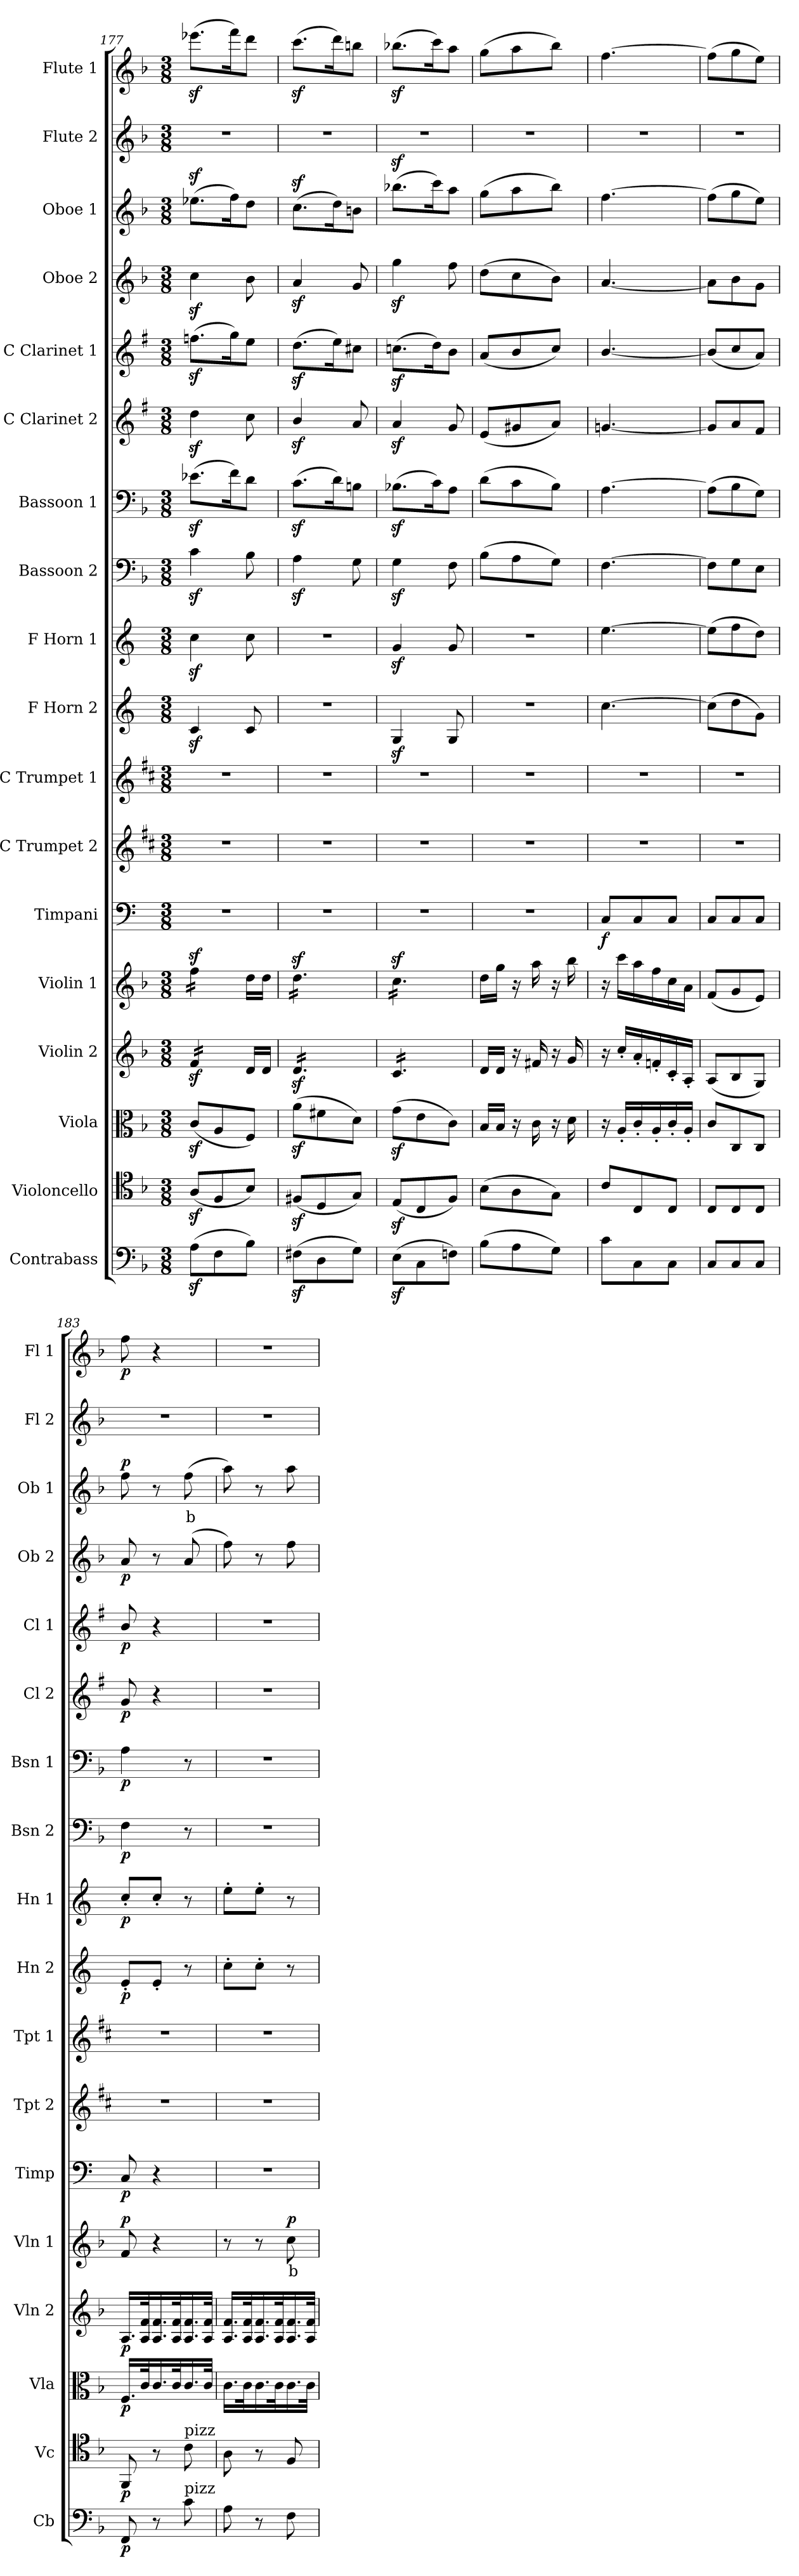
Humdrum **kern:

**kern	**dynam	**kern	**dynam	**kern	**dynam	**kern	**dynam	**kern	**text	**dynam	**kern	**dynam	**kern	**kern	**kern	**dynam	**kern	**dynam	**kern	**dynam	**kern	**dynam	**kern	**dynam	**kern	**dynam	**kern	**dynam	**kern	**text	**dynam	**kern	**kern	**dynam
*part18	*part18	*part17	*part17	*part16	*part16	*part15	*part15	*part14	*part14	*part14	*part13	*part13	*part12	*part11	*part10	*part10	*part9	*part9	*part8	*part8	*part7	*part7	*part6	*part6	*part5	*part5	*part4	*part4	*part3	*part3	*part3	*part2	*part1	*part1
*staff18	*staff18	*staff17	*staff17	*staff16	*staff16	*staff15	*staff15	*staff14	*staff14	*staff14	*staff13	*staff13	*staff12	*staff11	*staff10	*staff10	*staff9	*staff9	*staff8	*staff8	*staff7	*staff7	*staff6	*staff6	*staff5	*staff5	*staff4	*staff4	*staff3	*staff3	*staff3	*staff2	*staff1	*staff1
*I"Contrabass	*	*I"Violoncello	*	*I"Viola	*	*I"Violin 2	*	*I"Violin 1	*	*	*I"Timpani	*	*I"C Trumpet 2	*I"C Trumpet 1	*I"F Horn 2	*	*I"F Horn 1	*	*I"Bassoon 2	*	*I"Bassoon 1	*	*I"C Clarinet 2	*	*I"C Clarinet 1	*	*I"Oboe 2	*	*I"Oboe 1	*	*	*I"Flute 2	*I"Flute 1	*
*I'Cb	*	*I'Vc	*	*I'Vla	*	*I'Vln 2	*	*I'Vln 1	*	*	*I'Timp	*	*I'Tpt 2	*I'Tpt 1	*I'Hn 2	*	*I'Hn 1	*	*I'Bsn 2	*	*I'Bsn 1	*	*I'Cl 2	*	*I'Cl 1	*	*I'Ob 2	*	*I'Ob 1	*	*	*I'Fl 2	*I'Fl 1	*
*clefF4	*	*clefC4	*	*clefC3	*	*clefG2	*	*clefG2	*	*	*clefF4	*	*clefG2	*clefG2	*clefG2	*	*clefG2	*	*clefF4	*	*clefF4	*	*clefG2	*	*clefG2	*	*clefG2	*	*clefG2	*	*	*clefG2	*clefG2	*
*ITrd7c12	*	*	*	*	*	*	*	*	*	*	*	*	*ITrd1c2	*ITrd1c2	*ITrd4c7	*	*ITrd4c7	*	*	*	*	*	*ITrd1c2	*	*ITrd1c2	*	*	*	*	*	*	*	*	*
*k[b-]	*	*k[b-]	*	*k[b-]	*	*k[b-]	*	*k[b-]	*	*	*k[]	*	*k[]	*k[]	*k[b-]	*	*k[b-]	*	*k[b-]	*	*k[b-]	*	*k[b-]	*	*k[b-]	*	*k[b-]	*	*k[b-]	*	*	*k[b-]	*k[b-]	*
*F:	*	*F:	*	*F:	*	*F:	*	*F:	*	*	*	*	*	*	*	*	*	*	*F:	*	*F:	*	*F:	*	*F:	*	*F:	*	*F:	*	*	*F:	*F:	*
*M3/8	*	*M3/8	*	*M3/8	*	*M3/8	*	*M3/8	*	*	*M3/8	*	*M3/8	*M3/8	*M3/8	*	*M3/8	*	*M3/8	*	*M3/8	*	*M3/8	*	*M3/8	*	*M3/8	*	*M3/8	*	*	*M3/8	*M3/8	*
=177	=177	=177	=177	=177	=177	=177	=177	=177	=177	=177	=177	=177	=177	=177	=177	=177	=177	=177	=177	=177	=177	=177	=177	=177	=177	=177	=177	=177	=177	=177	=177	=177	=177	=177
*	*	*	*	*	*	*tremolo	*	*	*	*	*	*	*	*	*	*	*	*	*	*	*	*	*	*	*	*	*	*	*	*	*	*	*	*
*	*	*	*	*	*	*	*	*tremolo	*	*	*	*	*	*	*	*	*	*	*	*	*	*	*	*	*	*	*	*	*	*	*	*	*	*
(8AAz<\L	.	(8Az</L	.	(8cz</L	.	16fz</LL	.	16ffz<\LL	.	.	4.r	.	4.r	4.r	4Fz</	.	4fz<\	.	4cz<\	.	(8.e-Xz<\L	.	4ccz<\	.	(8.ee-Xz<\L	.	4ccz<\	.	(8.ee-Xz<\L	.	.	4.r	(8.eee-Xz<\L	.
.	.	.	.	.	.	16fz</	.	16ffz<\	.	.	.	.	.	.	.	.	.	.	.	.	.	.	.	.	.	.	.	.	.	.	.	.	.	.
8FF\	.	8F/	.	8A/	.	16fz</	.	16ffz<\	.	.	.	.	.	.	.	.	.	.	.	.	.	.	.	.	.	.	.	.	.	.	.	.	.	.
.	.	.	.	.	.	16fz</JJ	.	16ffz<\JJ	.	.	.	.	.	.	.	.	.	.	.	.	16f\K)	.	.	.	16ff\K)	.	.	.	16ff\K)	.	.	.	16fff\K)	.
*	*	*	*	*	*	*	*	*Xtremolo	*	*	*	*	*	*	*	*	*	*	*	*	*	*	*	*	*	*	*	*	*	*	*	*	*	*
*	*	*	*	*	*	*Xtremolo	*	*	*	*	*	*	*	*	*	*	*	*	*	*	*	*	*	*	*	*	*	*	*	*	*	*	*	*
8BB-\J)	.	8B-/J)	.	8F/J)	.	16d/LL	.	16dd\LL	.	.	.	.	.	.	8F/	.	8f\	.	8B-\	.	8d\J	.	8b-\	.	8dd\J	.	8b-\	.	8dd\J	.	.	.	8ddd\J	.
.	.	.	.	.	.	16d/JJ	.	16dd\JJ	.	.	.	.	.	.	.	.	.	.	.	.	.	.	.	.	.	.	.	.	.	.	.	.	.	.
=178	=178	=178	=178	=178	=178	=178	=178	=178	=178	=178	=178	=178	=178	=178	=178	=178	=178	=178	=178	=178	=178	=178	=178	=178	=178	=178	=178	=178	=178	=178	=178	=178	=178	=178
*	*	*	*	*	*	*tremolo	*	*	*	*	*	*	*	*	*	*	*	*	*	*	*	*	*	*	*	*	*	*	*	*	*	*	*	*
*	*	*	*	*	*	*	*	*tremolo	*	*	*	*	*	*	*	*	*	*	*	*	*	*	*	*	*	*	*	*	*	*	*	*	*	*
(8FF#Xz<\L	.	(8F#Xz</L	.	(8az<\L	.	16dz</LL	.	16ddz<\LL	.	.	4.r	.	4.r	4.r	4.r	.	4.r	.	4Az<\	.	(8.cz<\L	.	4az</	.	(8.ccz<\L	.	4az</	.	(8.ccz<\L	.	.	4.r	(8.cccz<\L	.
.	.	.	.	.	.	16dz</	.	16ddz<\	.	.	.	.	.	.	.	.	.	.	.	.	.	.	.	.	.	.	.	.	.	.	.	.	.	.
8DD\	.	8D/	.	8f#X\	.	16dz</	.	16ddz<\	.	.	.	.	.	.	.	.	.	.	.	.	.	.	.	.	.	.	.	.	.	.	.	.	.	.
.	.	.	.	.	.	16dz</	.	16ddz<\	.	.	.	.	.	.	.	.	.	.	.	.	16d\K)	.	.	.	16dd\K)	.	.	.	16dd\K)	.	.	.	16ddd\K)	.
8GG\J)	.	8G/J)	.	8d\J)	.	16dz</	.	16ddz<\	.	.	.	.	.	.	.	.	.	.	8G\	.	8Bn\J	.	8g/	.	8bn\J	.	8g/	.	8bn\J	.	.	.	8bbn\J	.
.	.	.	.	.	.	16dz</JJ	.	16ddz<\JJ	.	.	.	.	.	.	.	.	.	.	.	.	.	.	.	.	.	.	.	.	.	.	.	.	.	.
=179	=179	=179	=179	=179	=179	=179	=179	=179	=179	=179	=179	=179	=179	=179	=179	=179	=179	=179	=179	=179	=179	=179	=179	=179	=179	=179	=179	=179	=179	=179	=179	=179	=179	=179
(8EEz<\L	.	(8Ez</L	.	(8gz<\L	.	16c/LL	.	16ccz<\LL	.	.	4.r	.	4.r	4.r	4Cz</	.	4cz</	.	4Gz<\	.	(8.B-Xz<\L	.	4gz</	.	(8.b-Xz<\L	.	4ggz<\	.	(8.bb-Xz<\L	.	.	4.r	(8.bb-Xz<\L	.
.	.	.	.	.	.	16c/	.	16ccz<\	.	.	.	.	.	.	.	.	.	.	.	.	.	.	.	.	.	.	.	.	.	.	.	.	.	.
8CC\	.	8C/	.	8e\	.	16c/	.	16ccz<\	.	.	.	.	.	.	.	.	.	.	.	.	.	.	.	.	.	.	.	.	.	.	.	.	.	.
.	.	.	.	.	.	16c/	.	16ccz<\	.	.	.	.	.	.	.	.	.	.	.	.	16c\K)	.	.	.	16cc\K)	.	.	.	16ccc\K)	.	.	.	16ccc\K)	.
8FFn\J)	.	8F/J)	.	8c\J)	.	16c/	.	16ccz<\	.	.	.	.	.	.	8C/	.	8c/	.	8F\	.	8A\J	.	8f/	.	8a\J	.	8ff\	.	8aa\J	.	.	.	8aa\J	.
.	.	.	.	.	.	16c/JJ	.	16ccz<\JJ	.	.	.	.	.	.	.	.	.	.	.	.	.	.	.	.	.	.	.	.	.	.	.	.	.	.
*	*	*	*	*	*	*	*	*Xtremolo	*	*	*	*	*	*	*	*	*	*	*	*	*	*	*	*	*	*	*	*	*	*	*	*	*	*
*	*	*	*	*	*	*Xtremolo	*	*	*	*	*	*	*	*	*	*	*	*	*	*	*	*	*	*	*	*	*	*	*	*	*	*	*	*
=180	=180	=180	=180	=180	=180	=180	=180	=180	=180	=180	=180	=180	=180	=180	=180	=180	=180	=180	=180	=180	=180	=180	=180	=180	=180	=180	=180	=180	=180	=180	=180	=180	=180	=180
(8BB-\L	.	(8B-\L	.	16B-/LL	.	16d/LL	.	16dd\LL	.	.	4.r	.	4.r	4.r	4.r	.	4.r	.	(8B-\L	.	(8d\L	.	(8d/L	.	(8g/L	.	(8dd\L	.	(8gg\L	.	.	4.r	(8gg\L	.
.	.	.	.	16B-/JJ	.	16d/JJ	.	16gg\JJ	.	.	.	.	.	.	.	.	.	.	.	.	.	.	.	.	.	.	.	.	.	.	.	.	.	.
8AA\	.	8A\	.	16r	.	16r	.	16r	.	.	.	.	.	.	.	.	.	.	8A\	.	8c\	.	8f#X/	.	8a/	.	8cc\	.	8aa\	.	.	.	8aa\	.
.	.	.	.	16c\	.	16f#X/	.	16aa\	.	.	.	.	.	.	.	.	.	.	.	.	.	.	.	.	.	.	.	.	.	.	.	.	.	.
8GG\J)	.	8G\J)	.	16r	.	16r	.	16r	.	.	.	.	.	.	.	.	.	.	8G\J)	.	8B-\J)	.	8g/J)	.	8b-/J)	.	8b-\J)	.	8bb-\J)	.	.	.	8bb-\J)	.
.	.	.	.	16d\	.	16g/	.	16bb-\	.	.	.	.	.	.	.	.	.	.	.	.	.	.	.	.	.	.	.	.	.	.	.	.	.	.
=181	=181	=181	=181	=181	=181	=181	=181	=181	=181	=181	=181	=181	=181	=181	=181	=181	=181	=181	=181	=181	=181	=181	=181	=181	=181	=181	=181	=181	=181	=181	=181	=181	=181	=181
!	!	!	!	!	!	!	!	!	!	!	!	!LO:DY:b	!	!	!	!	!	!	!	!	!	!	!	!	!	!	!	!	!	!	!	!	!	!
8C\L	.	8c/L	.	16r	.	16r	.	16r	.	.	8C/L	f	4.r	4.r	[4.f\	.	[4.a\	.	[4.F\	.	[4.A\	.	[4.fn/	.	[4.a/	.	[4.a/	.	[4.ff\	.	.	4.r	[4.ff\	.
.	.	.	.	16A'/LL	.	16cc'/LL	.	16ccc\LL	.	.	.	.	.	.	.	.	.	.	.	.	.	.	.	.	.	.	.	.	.	.	.	.	.	.
8CC\	.	8C/	.	16c'/	.	16a'/	.	16aa\	.	.	8C/	.	.	.	.	.	.	.	.	.	.	.	.	.	.	.	.	.	.	.	.	.	.	.
.	.	.	.	16A'/	.	16fn'/	.	16ff\	.	.	.	.	.	.	.	.	.	.	.	.	.	.	.	.	.	.	.	.	.	.	.	.	.	.
8CC\J	.	8C/J	.	16c'/	.	16c'/	.	16cc\	.	.	8C/J	.	.	.	.	.	.	.	.	.	.	.	.	.	.	.	.	.	.	.	.	.	.	.
.	.	.	.	16A'/JJ	.	16A'/JJ	.	16a\JJ	.	.	.	.	.	.	.	.	.	.	.	.	.	.	.	.	.	.	.	.	.	.	.	.	.	.
=182	=182	=182	=182	=182	=182	=182	=182	=182	=182	=182	=182	=182	=182	=182	=182	=182	=182	=182	=182	=182	=182	=182	=182	=182	=182	=182	=182	=182	=182	=182	=182	=182	=182	=182
8CC/L	.	8C/L	.	8c/L	.	(8A/L	.	(8f/L	.	.	8C/L	.	4.r	4.r	(8f\L]	.	(8a\L]	.	8F\L]	.	(8A\L]	.	8f/L]	.	(8a/L]	.	8a\L]	.	(8ff\L]	.	.	4.r	(8ff\L]	.
8CC/	.	8C/	.	8C/	.	8B-/	.	8g/	.	.	8C/	.	.	.	8g\	.	8b-\	.	8G\	.	8B-\	.	8g/	.	8b-/	.	8b-\	.	8gg\	.	.	.	8gg\	.
8CC/J	.	8C/J	.	8C/J	.	8G/J)	.	8e/J)	.	.	8C/J	.	.	.	8c\J)	.	8g\J)	.	8E\J	.	8G\J)	.	8e/J	.	8g/J)	.	8g\J	.	8ee\J)	.	.	.	8ee\J)	.
=183	=183	=183	=183	=183	=183	=183	=183	=183	=183	=183	=183	=183	=183	=183	=183	=183	=183	=183	=183	=183	=183	=183	=183	=183	=183	=183	=183	=183	=183	=183	=183	=183	=183	=183
!	!LO:DY:b	!	!LO:DY:b	!	!LO:DY:b	!	!LO:DY:b	!	!	!LO:DY:b	!	!LO:DY:b	!	!	!	!LO:DY:b	!	!LO:DY:b	!	!LO:DY:b	!	!LO:DY:b	!	!LO:DY:b	!	!LO:DY:b	!	!LO:DY:b	!	!	!LO:DY:b	!	!	!LO:DY:b
8FFF/	p	8FF/	p	16.F/LL	p	16.A/LL	p	8f/	.	p	8C/	p	4.r	4.r	8A'/L	p	8f'/L	p	4F\	p	4A\	p	8f/	p	8a/	p	8a/	p	8ff\	.	p	4.r	8ff\	p
.	.	.	.	32c/K	.	32A/ 32f/K	.	.	.	.	.	.	.	.	.	.	.	.	.	.	.	.	.	.	.	.	.	.	.	.	.	.	.	.
8r	.	8r	.	16.c/	.	16.A/ 16.f/	.	4r	.	.	4r	.	.	.	8A'/J	.	8f'/J	.	.	.	.	.	4r	.	4r	.	8r	.	8r	.	.	.	4r	.
.	.	.	.	32c/K	.	32A/ 32f/K	.	.	.	.	.	.	.	.	.	.	.	.	.	.	.	.	.	.	.	.	.	.	.	.	.	.	.	.
!	!	!LO:TX:a:t=pizz	!	!	!	!	!	!	!	!	!	!	!	!	!	!	!	!	!	!	!	!	!	!	!	!	!	!	!	!	!	!	!	!
!LO:TX:a:t=pizz	!	!	!	!	!	!	!	!	!	!	!	!	!	!	!	!	!	!	!	!	!	!	!	!	!	!	!	!	!	!	!	!	!	!
!	!	!	!	!	!	!	!	!	!	!	!	!	!	!	!	!	!	!	!	!	!	!	!	!	!	!	!	!	!	!LO:LY:b:color=#FF0000	!	!	!	!
8C\	.	8c\	.	16.c/	.	16.A/ 16.f/	.	.	.	.	.	.	.	.	8r	.	8r	.	8r	.	8r	.	.	.	.	.	(8a/	.	(8ff\	b	.	.	.	.
.	.	.	.	32c/JJk	.	32A/ 32f/JJk	.	.	.	.	.	.	.	.	.	.	.	.	.	.	.	.	.	.	.	.	.	.	.	.	.	.	.	.
!!LO:PB:g=z
=184	=184	=184	=184	=184	=184	=184	=184	=184	=184	=184	=184	=184	=184	=184	=184	=184	=184	=184	=184	=184	=184	=184	=184	=184	=184	=184	=184	=184	=184	=184	=184	=184	=184	=184
8AA\	.	8A\	.	16.c\LL	.	16.A/ 16.f/LL	.	8r	.	.	4.r	.	4.r	4.r	8f'\L	.	8a'\L	.	4.r	.	4.r	.	4.r	.	4.r	.	8ff\)	.	8aa\)	.	.	4.r	4.r	.
.	.	.	.	32c\K	.	32A/ 32f/K	.	.	.	.	.	.	.	.	.	.	.	.	.	.	.	.	.	.	.	.	.	.	.	.	.	.	.	.
8r	.	8r	.	16.c\	.	16.A/ 16.f/	.	8r	.	.	.	.	.	.	8f'\J	.	8a'\J	.	.	.	.	.	.	.	.	.	8r	.	8r	.	.	.	.	.
.	.	.	.	32c\K	.	32A/ 32f/K	.	.	.	.	.	.	.	.	.	.	.	.	.	.	.	.	.	.	.	.	.	.	.	.	.	.	.	.
!	!	!	!	!	!	!	!	!	!LO:LY:b:color=#FF0000	!LO:DY:b	!	!	!	!	!	!	!	!	!	!	!	!	!	!	!	!	!	!	!	!	!	!	!	!
8FF\	.	8F/	.	16.c\	.	16.A/ 16.f/	.	8cc\	b	p	.	.	.	.	8r	.	8r	.	.	.	.	.	.	.	.	.	8ff\	.	8aa\	.	.	.	.	.
.	.	.	.	32c\JJk	.	32A/ 32f/JJk	.	.	.	.	.	.	.	.	.	.	.	.	.	.	.	.	.	.	.	.	.	.	.	.	.	.	.	.
=	=	=	=	=	=	=	=	=	=	=	=	=	=	=	=	=	=	=	=	=	=	=	=	=	=	=	=	=	=	=	=	=	=	=
*-	*-	*-	*-	*-	*-	*-	*-	*-	*-	*-	*-	*-	*-	*-	*-	*-	*-	*-	*-	*-	*-	*-	*-	*-	*-	*-	*-	*-	*-	*-	*-	*-	*-	*-
